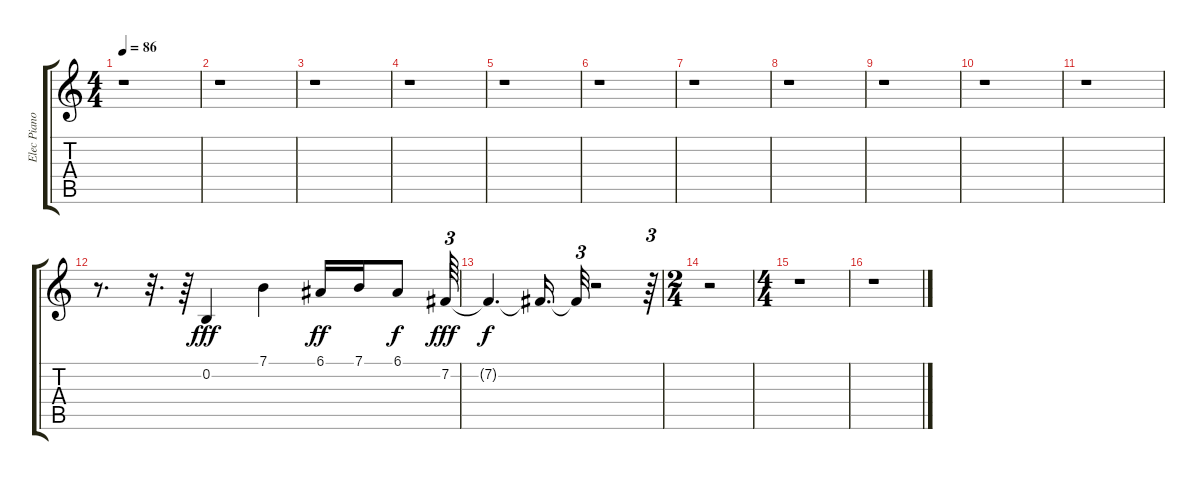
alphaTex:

\track ("Elec Piano" "Elec Piano") {instrument electricpiano1}
\staff {score tabs}
\tuning (E4 B3 G3 D3 A2 E2) {hide}
\ts (4 4)
\tempo 86
\clef g2
\ks c
r.1{dy mf} |
r.1 |
r.1 |
r.1 |
r.1 |
r.1 |
r.1 |
r.1 |
r.1 |
r.1 |
r.1 |
r.8{d} r.32{d} r.64 0.2.4{dy fff} 7.1.4 6.1.16{dy ff} 7.1.16 6.1.8{dy f} 7.2.64{tu (3 2) dy fff} |
7.2{t}.4{d dy f} 7.2{t}.16{d} 7.2{t}.32{tu (3 2)} r.2 r.64{tu (3 2)} |
\ts (2 4)
r.2 |
\ts (4 4)
r.1 |
r.1
